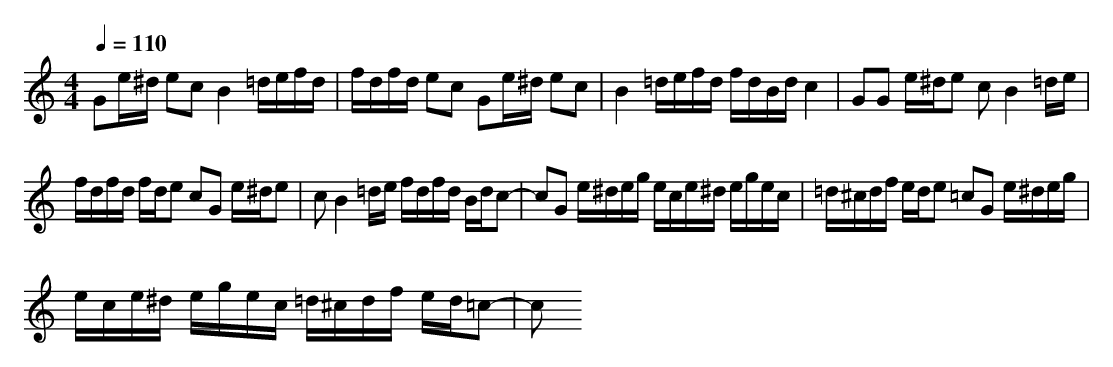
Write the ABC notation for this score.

X:1
T:
M: 4/4
L: 1/8
Q:1/4=110
K:C % 0 sharps
Ge/2^d/2 ec B2 =d/2e/2f/2d/2|f/2d/2f/2d/2 ec Ge/2^d/2 ec|B2 =d/2e/2f/2d/2 f/2d/2B/2d/2 c2|GG e/2^d/2e cB2=d/2e/2|
f/2d/2f/2d/2 f/2d/2e cG e/2^d/2e|cB2=d/2e/2 f/2d/2f/2d/2 B/2d/2c-|cG e/2^d/2e/2g/2 e/2c/2e/2^d/2 e/2g/2e/2c/2|=d/2^c/2d/2f/2 e/2d/2e =cG e/2^d/2e/2g/2|
e/2c/2e/2^d/2 e/2g/2e/2c/2 =d/2^c/2d/2f/2 e/2d/2=c-|c
